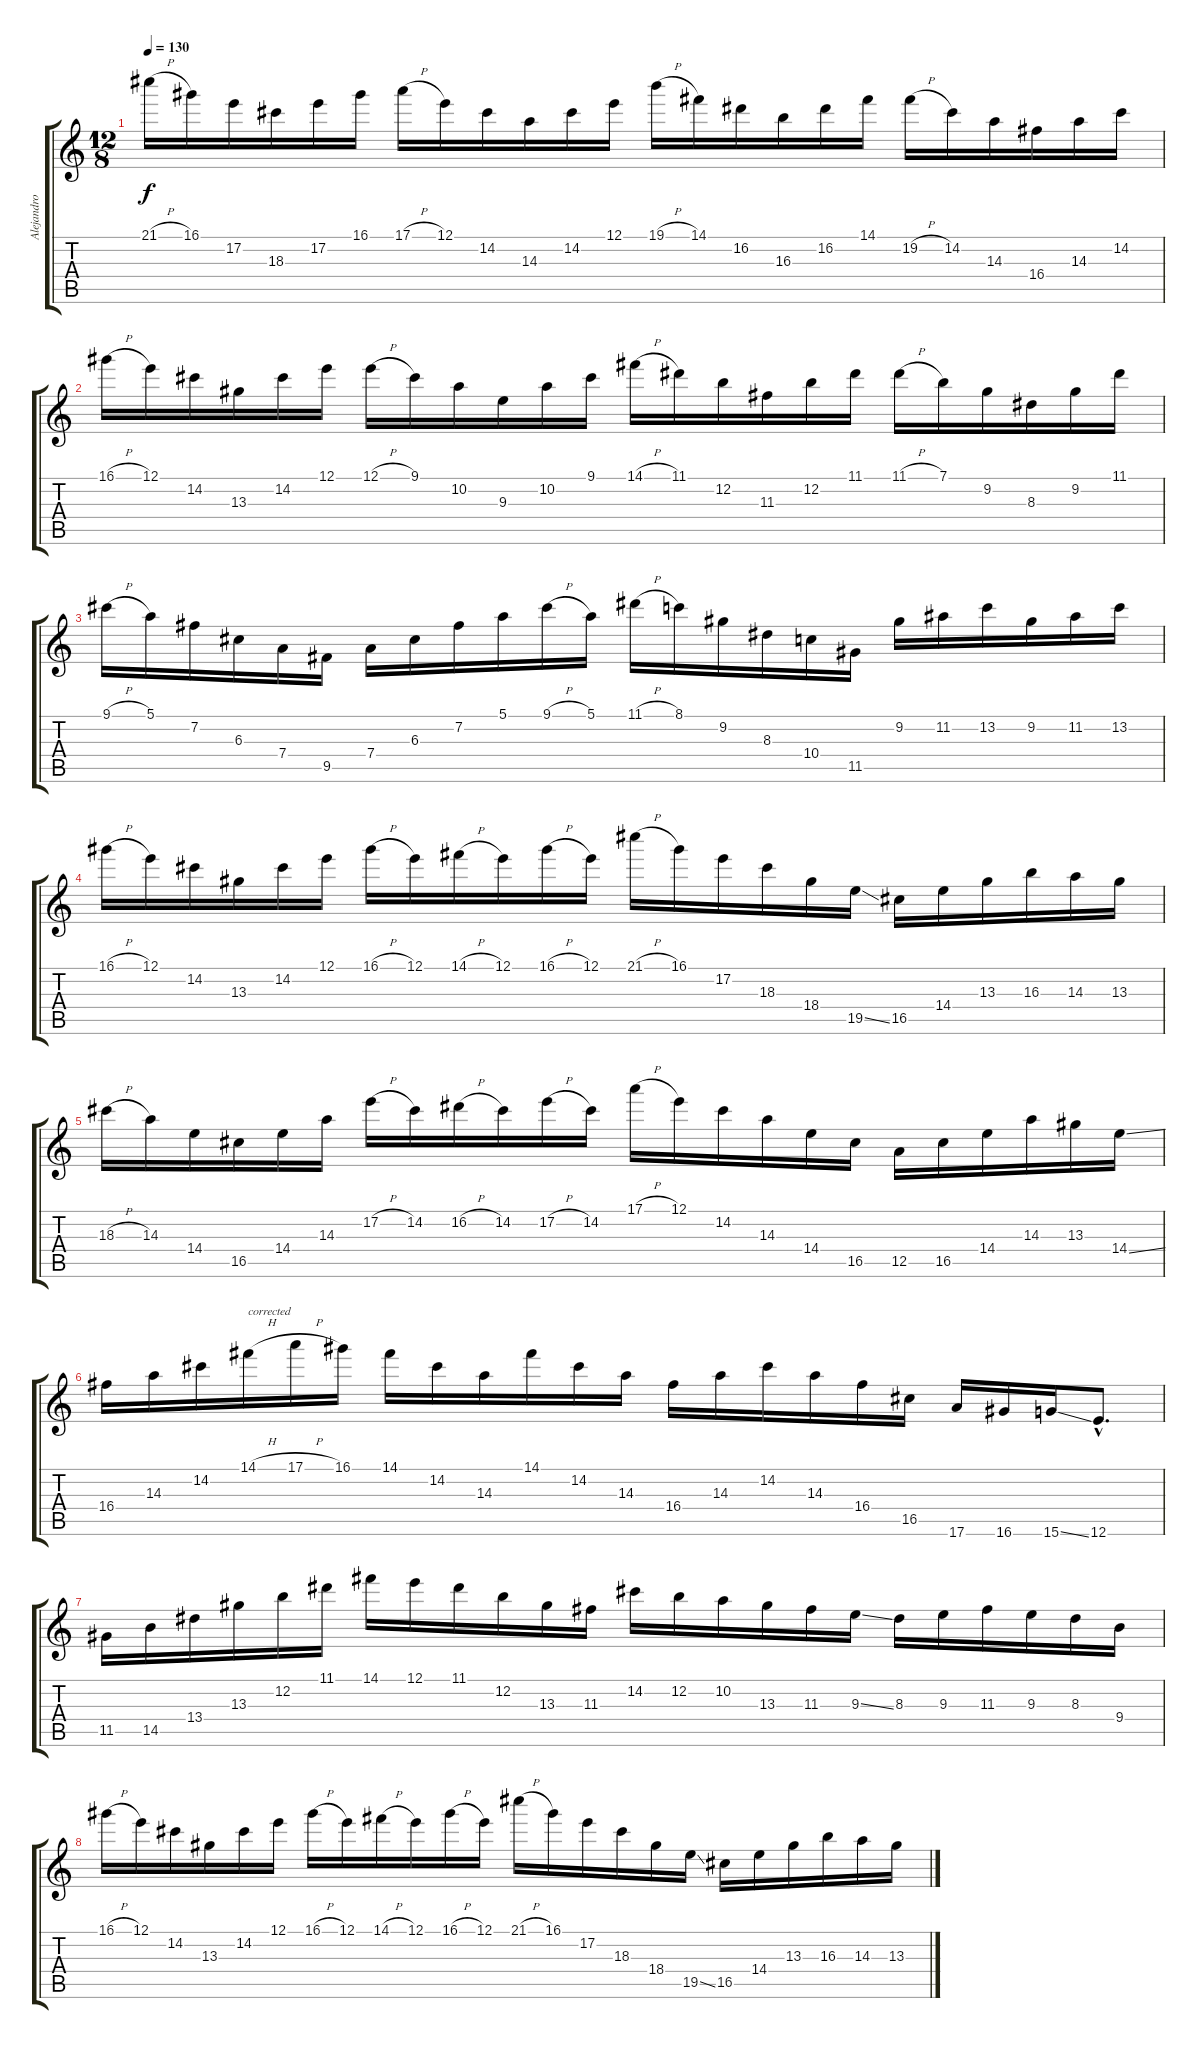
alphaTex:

\track ("Alejandro" "Alejandro") {instrument distortionguitar}
\staff {score tabs}
\tuning (E4 B3 G3 D3 A2 E2) {hide}
\ts (12 8)
\tempo 130
\clef g2
\ks c
21.1{h}.16{dy f} 16.1.16 17.2.16 18.3.16 17.2.16 16.1.16 17.1{h}.16 12.1.16 14.2.16 14.3.16 14.2.16 12.1.16 19.1{h}.16 14.1.16 16.2.16 16.3.16 16.2.16 14.1.16 19.2{h}.16 14.2.16 14.3.16 16.4.16 14.3.16 14.2.16 |
16.1{h}.16 12.1.16 14.2.16 13.3.16 14.2.16 12.1.16 12.1{h}.16 9.1.16 10.2.16 9.3.16 10.2.16 9.1.16 14.1{h}.16 11.1.16 12.2.16 11.3.16 12.2.16 11.1.16 11.1{h}.16 7.1.16 9.2.16 8.3.16 9.2.16 11.1.16 |
9.1{h}.16 5.1.16 7.2.16 6.3.16 7.4.16 9.5.16 7.4.16 6.3.16 7.2.16 5.1.16 9.1{h}.16 5.1.16 11.1{h}.16 8.1.16 9.2.16 8.3.16 10.4.16 11.5.16 9.2.16 11.2.16 13.2.16 9.2.16 11.2.16 13.2.16 |
16.1{h}.16 12.1.16 14.2.16 13.3.16 14.2.16 12.1.16 16.1{h}.16 12.1.16 14.1{h}.16 12.1.16 16.1{h}.16 12.1.16 21.1{h}.16 16.1.16 17.2.16 18.3.16 18.4.16 19.5{ss}.16 16.5.16 14.4.16 13.3.16 16.3.16 14.3.16 13.3.16 |
18.3{h}.16 14.3.16 14.4.16 16.5.16 14.4.16 14.3.16 17.2{h}.16 14.2.16 16.2{h}.16 14.2.16 17.2{h}.16 14.2.16 17.1{h}.16 12.1.16 14.2.16 14.3.16 14.4.16 16.5.16 12.5.16 16.5.16 14.4.16 14.3.16 13.3.16 14.4{ss}.16 |
16.4.16 14.3.16 14.2.16 14.1{h}.16{txt "corrected"} 17.1{h}.16 16.1.16 14.1.16 14.2.16 14.3.16 14.1.16 14.2.16 14.3.16 16.4.16 14.3.16 14.2.16 14.3.16 16.4.16 16.5.16 17.6.16 16.6.16 15.6{ss}.16 12.6{hac}.8{d} |
11.5.16 14.5.16 13.4.16 13.3.16 12.2.16 11.1.16 14.1.16 12.1.16 11.1.16 12.2.16 13.3.16 11.3.16 14.2.16 12.2.16 10.2.16 13.3.16 11.3.16 9.3{ss}.16 8.3.16 9.3.16 11.3.16 9.3.16 8.3.16 9.4.16 |
16.1{h}.16 12.1.16 14.2.16 13.3.16 14.2.16 12.1.16 16.1{h}.16 12.1.16 14.1{h}.16 12.1.16 16.1{h}.16 12.1.16 21.1{h}.16 16.1.16 17.2.16 18.3.16 18.4.16 19.5{ss}.16 16.5.16 14.4.16 13.3.16 16.3.16 14.3.16 13.3.16
